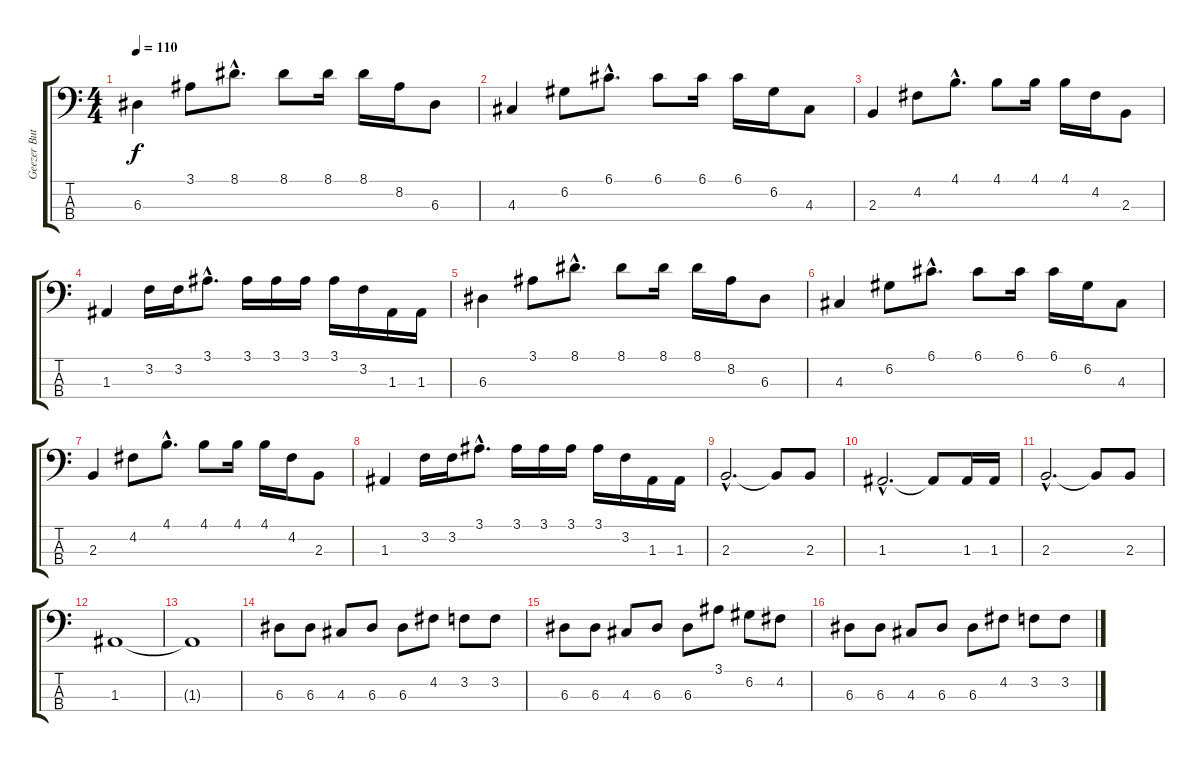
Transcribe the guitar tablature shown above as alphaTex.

\track ("Geezer Butler (Bass)" "Geezer But") {instrument slapbass1}
\staff {score tabs}
\tuning (G2 D2 A1 E1) {hide}
\ts (4 4)
\tempo 110
\clef f4
\ks c
6.3.4{dy f} 3.1.8 8.1{hac}.8{d} 8.1.8 8.1.16 8.1.16 8.2.16 6.3.8 |
4.3.4 6.2.8 6.1{hac}.8{d} 6.1.8 6.1.16 6.1.16 6.2.16 4.3.8 |
2.3.4 4.2.8 4.1{hac}.8{d} 4.1.8 4.1.16 4.1.16 4.2.16 2.3.8 |
1.3.4 3.2.16 3.2.16 3.1{hac}.8{d} 3.1.16 3.1.16 3.1.16 3.1.16 3.2.16 1.3.16 1.3.16 |
6.3.4 3.1.8 8.1{hac}.8{d} 8.1.8 8.1.16 8.1.16 8.2.16 6.3.8 |
4.3.4 6.2.8 6.1{hac}.8{d} 6.1.8 6.1.16 6.1.16 6.2.16 4.3.8 |
2.3.4 4.2.8 4.1{hac}.8{d} 4.1.8 4.1.16 4.1.16 4.2.16 2.3.8 |
1.3.4 3.2.16 3.2.16 3.1{hac}.8{d} 3.1.16 3.1.16 3.1.16 3.1.16 3.2.16 1.3.16 1.3.16 |
2.3{hac}.2{d} 2.3{t}.8 2.3.8 |
1.3{hac}.2{d} 1.3{t}.8 1.3.16 1.3.16 |
2.3{hac}.2{d} 2.3{t}.8 2.3.8 |
1.3.1 |
1.3{t}.1 |
6.3.8 6.3.8 4.3.8 6.3.8 6.3.8 4.2.8 3.2.8 3.2.8 |
6.3.8 6.3.8 4.3.8 6.3.8 6.3.8 3.1.8 6.2.8 4.2.8 |
6.3.8 6.3.8 4.3.8 6.3.8 6.3.8 4.2.8 3.2.8 3.2.8
